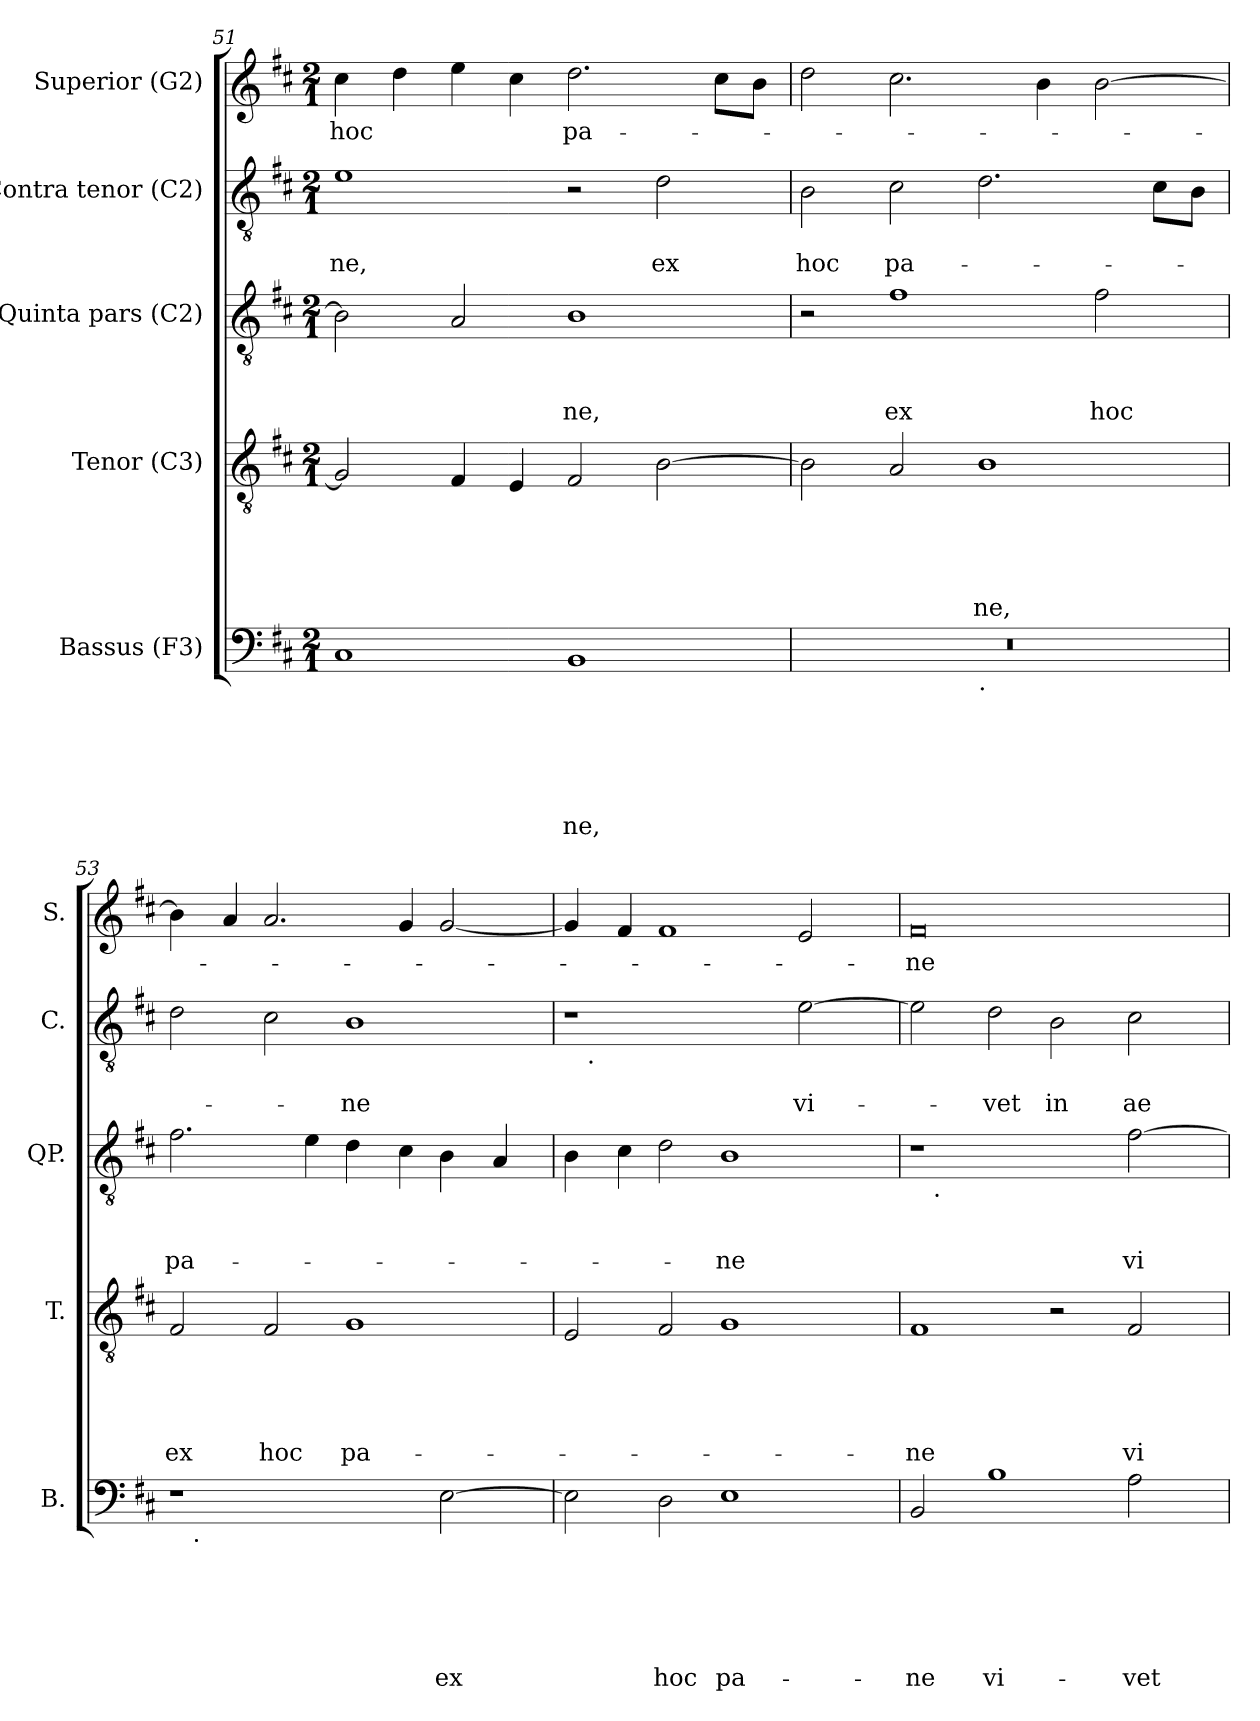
**kern	**text	**text	**text	**text	**text	**text	**kern	**text	**text	**text	**text	**text	**kern	**text	**text	**text	**kern	**text	**text	**kern	**text
*part5	*part5	*part5	*part5	*part5	*part5	*part5	*part4	*part4	*part4	*part4	*part4	*part4	*part3	*part3	*part3	*part3	*part2	*part2	*part2	*part1	*part1
*staff5	*staff5	*staff5	*staff5	*staff5	*staff5	*staff5	*staff4	*staff4	*staff4	*staff4	*staff4	*staff4	*staff3	*staff3	*staff3	*staff3	*staff2	*staff2	*staff2	*staff1	*staff1
*I"Bassus (F3)	*	*	*	*	*	*	*I"Tenor (C3)	*	*	*	*	*	*I"Quinta pars (C2)	*	*	*	*I"Contra tenor (C2)	*	*	*I"Superior (G2)	*
*I'B.	*	*	*	*	*	*	*I'T.	*	*	*	*	*	*I'QP.	*	*	*	*I'C.	*	*	*I'S.	*
*clefF4	*	*	*	*	*	*	*clefGv2	*	*	*	*	*	*clefGv2	*	*	*	*clefGv2	*	*	*clefG2	*
*k[f#c#]	*	*	*	*	*	*	*k[f#c#]	*	*	*	*	*	*k[f#c#]	*	*	*	*k[f#c#]	*	*	*k[f#c#]	*
*D:	*	*	*	*	*	*	*D:	*	*	*	*	*	*D:	*	*	*	*D:	*	*	*D:	*
*M2/1	*	*	*	*	*	*	*M2/1	*	*	*	*	*	*M2/1	*	*	*	*M2/1	*	*	*M2/1	*
=51	=51	=51	=51	=51	=51	=51	=51	=51	=51	=51	=51	=51	=51	=51	=51	=51	=51	=51	=51	=51	=51
!	!	!	!	!	!	!	!	!	!	!	!	!	!	!	!	!	!	!	!LO:LY:b	!	!LO:LY:b
1C#	.	.	.	.	.	.	2G/]	.	.	.	.	.	2B\]	.	.	.	1e	.	-ne,	4cc#\	hoc
.	.	.	.	.	.	.	.	.	.	.	.	.	.	.	.	.	.	.	.	4dd\	.
.	.	.	.	.	.	.	4F#/	.	.	.	.	.	2A/	.	.	.	.	.	.	4ee\	.
.	.	.	.	.	.	.	4E/	.	.	.	.	.	.	.	.	.	.	.	.	4cc#\	.
!	!	!	!	!	!	!LO:LY:b	!	!	!	!	!	!	!	!	!	!LO:LY:b	!	!	!	!	!LO:LY:b
1BB	.	.	.	.	.	-ne,	2F#/	.	.	.	.	.	1B	.	.	-ne,	2r	.	.	2.dd\	pa-
!	!	!	!	!	!	!	!	!	!	!	!	!	!	!	!	!	!	!	!LO:LY:b	!	!
.	.	.	.	.	.	.	[>2B\	.	.	.	.	.	.	.	.	.	2d\	.	ex	.	.
.	.	.	.	.	.	.	.	.	.	.	.	.	.	.	.	.	.	.	.	8cc#\L	.
.	.	.	.	.	.	.	.	.	.	.	.	.	.	.	.	.	.	.	.	8b\J	.
=52	=52	=52	=52	=52	=52	=52	=52	=52	=52	=52	=52	=52	=52	=52	=52	=52	=52	=52	=52	=52	=52
!	!	!	!	!	!	!	!	!	!	!	!	!	!	!	!	!	!	!	!LO:LY:b	!	!
*^	*	*	*	*	*	*	*	*	*	*	*	*	*	*	*	*	*	*	*	*	*
0r	1ryy	.	.	.	.	.	.	2B\]	.	.	.	.	.	2r	.	.	.	2B\	.	hoc	2dd\	.
!	!	!	!	!	!	!	!	!	!	!	!	!	!	!	!	!	!LO:LY:b	!	!	!LO:LY:b	!	!
.	.	.	.	.	.	.	.	2A/	.	.	.	.	.	1f#	.	.	ex	2c#\	.	pa-	2.cc#\	.
!	!LO:TX:b:t=.	!	!	!	!	!	!	!	!	!	!	!	!	!	!	!	!	!	!	!	!	!
!	!	!	!	!	!	!	!	!	!	!	!	!	!LO:LY:b	!	!	!	!	!	!	!	!	!
.	1ryy	.	.	.	.	.	.	1B	.	.	.	.	-ne,	.	.	.	.	2.d\	.	.	.	.
.	.	.	.	.	.	.	.	.	.	.	.	.	.	.	.	.	.	.	.	.	4b\	.
!	!	!	!	!	!	!	!	!	!	!	!	!	!	!	!	!	!LO:LY:b	!	!	!	!	!
.	.	.	.	.	.	.	.	.	.	.	.	.	.	2f#\	.	.	hoc	.	.	.	[<2b\	.
.	.	.	.	.	.	.	.	.	.	.	.	.	.	.	.	.	.	8c#\L	.	.	.	.
.	.	.	.	.	.	.	.	.	.	.	.	.	.	.	.	.	.	8B\J	.	.	.	.
!!LO:LB:g=z
=53	=53	=53	=53	=53	=53	=53	=53	=53	=53	=53	=53	=53	=53	=53	=53	=53	=53	=53	=53	=53	=53	=53
!	!	!	!	!	!	!	!	!	!	!	!	!	!LO:LY:b	!	!	!	!LO:LY:b	!	!	!	!	!
1r	16.ryy	.	.	.	.	.	.	2F#/	.	.	.	.	ex	2.f#\	.	.	pa-	2d\	.	.	4b\]	.
!	!LO:TX:b:t=.	!	!	!	!	!	!	!	!	!	!	!	!	!	!	!	!	!	!	!	!	!
.	1ryy	.	.	.	.	.	.	.	.	.	.	.	.	.	.	.	.	.	.	.	.	.
.	.	.	.	.	.	.	.	.	.	.	.	.	.	.	.	.	.	.	.	.	4a/	.
!	!	!	!	!	!	!	!	!	!	!	!	!	!LO:LY:b	!	!	!	!	!	!	!	!	!
.	.	.	.	.	.	.	.	2F#/	.	.	.	.	hoc	.	.	.	.	2c#\	.	.	2.a/	.
.	.	.	.	.	.	.	.	.	.	.	.	.	.	4e\	.	.	.	.	.	.	.	.
!	!	!	!	!	!	!	!	!	!	!	!	!	!LO:LY:b	!	!	!	!	!	!	!LO:LY:b	!	!
2ryy	.	.	.	.	.	.	.	1G	.	.	.	.	pa-	4d\	.	.	.	1B	.	-ne	.	.
.	2ryy	.	.	.	.	.	.	.	.	.	.	.	.	.	.	.	.	.	.	.	.	.
.	.	.	.	.	.	.	.	.	.	.	.	.	.	4c#\	.	.	.	.	.	.	4g/	.
!	!	!	!	!	!	!	!LO:LY:b	!	!	!	!	!	!	!	!	!	!	!	!	!	!	!
[>2E\	.	.	.	.	.	.	ex	.	.	.	.	.	.	4B\	.	.	.	.	.	.	[<2g/	.
.	4ryy	.	.	.	.	.	.	.	.	.	.	.	.	.	.	.	.	.	.	.	.	.
.	.	.	.	.	.	.	.	.	.	.	.	.	.	4A/	.	.	.	.	.	.	.	.
.	8ryy	.	.	.	.	.	.	.	.	.	.	.	.	.	.	.	.	.	.	.	.	.
.	32ryy	.	.	.	.	.	.	.	.	.	.	.	.	.	.	.	.	.	.	.	.	.
*v	*v	*	*	*	*	*	*	*	*	*	*	*	*	*	*	*	*	*	*	*	*	*
=54	=54	=54	=54	=54	=54	=54	=54	=54	=54	=54	=54	=54	=54	=54	=54	=54	=54	=54	=54	=54	=54
*	*	*	*	*	*	*	*	*	*	*	*	*	*	*	*	*	*^	*	*	*	*
2E\]	.	.	.	.	.	.	2E/	.	.	.	.	.	4B\	.	.	.	1r	16.ryy	.	.	4g/]	.
!	!	!	!	!	!	!	!	!	!	!	!	!	!	!	!	!	!	!LO:TX:b:t=.	!	!	!	!
.	.	.	.	.	.	.	.	.	.	.	.	.	.	.	.	.	.	1ryy	.	.	.	.
.	.	.	.	.	.	.	.	.	.	.	.	.	4c#\	.	.	.	.	.	.	.	4f#/	.
!	!	!	!	!	!	!LO:LY:b	!	!	!	!	!	!	!	!	!	!	!	!	!	!	!	!
2D\	.	.	.	.	.	hoc	2F#/	.	.	.	.	.	2d\	.	.	.	.	.	.	.	1f#	.
!	!	!	!	!	!	!LO:LY:b	!	!	!	!	!	!	!	!	!	!LO:LY:b	!	!	!	!	!	!
1E	.	.	.	.	.	pa-	1G	.	.	.	.	.	1B	.	.	-ne	2ryy	.	.	.	.	.
.	.	.	.	.	.	.	.	.	.	.	.	.	.	.	.	.	.	2ryy	.	.	.	.
!	!	!	!	!	!	!	!	!	!	!	!	!	!	!	!	!	!	!	!	!LO:LY:b	!	!
.	.	.	.	.	.	.	.	.	.	.	.	.	.	.	.	.	[>2e\	.	.	vi-	2e/	.
.	.	.	.	.	.	.	.	.	.	.	.	.	.	.	.	.	.	4ryy	.	.	.	.
.	.	.	.	.	.	.	.	.	.	.	.	.	.	.	.	.	.	8ryy	.	.	.	.
.	.	.	.	.	.	.	.	.	.	.	.	.	.	.	.	.	.	32ryy	.	.	.	.
=55	=55	=55	=55	=55	=55	=55	=55	=55	=55	=55	=55	=55	=55	=55	=55	=55	=55	=55	=55	=55	=55	=55
!	!	!	!	!	!	!LO:LY:b	!	!	!	!	!	!LO:LY:b	!	!	!	!	!	!	!	!	!	!LO:LY:b:rj
*	*	*	*	*	*	*	*	*	*	*	*	*	*^	*	*	*	*v	*v	*	*	*	*
2BB/	.	.	.	.	.	-ne	1F#	.	.	.	.	-ne	1r	16.ryy	.	.	.	2e\]	.	.	0f#	-ne
!	!	!	!	!	!	!	!	!	!	!	!	!	!	!LO:TX:b:t=.	!	!	!	!	!	!	!	!
.	.	.	.	.	.	.	.	.	.	.	.	.	.	1ryy	.	.	.	.	.	.	.	.
!	!	!	!	!	!	!LO:LY:b	!	!	!	!	!	!	!	!	!	!	!	!	!	!LO:LY:b	!	!
1B	.	.	.	.	.	vi-	.	.	.	.	.	.	.	.	.	.	.	2d\	.	-vet	.	.
!	!	!	!	!	!	!	!	!	!	!	!	!	!	!	!	!	!	!	!	!LO:LY:b	!	!
.	.	.	.	.	.	.	2r	.	.	.	.	.	2ryy	.	.	.	.	2B\	.	in	.	.
.	.	.	.	.	.	.	.	.	.	.	.	.	.	2ryy	.	.	.	.	.	.	.	.
!	!	!	!	!	!	!LO:LY:b	!	!	!	!	!	!LO:LY:b	!	!	!	!	!LO:LY:b	!	!	!LO:LY:b	!	!
2A\	.	.	.	.	.	-vet	2F#/	.	.	.	.	vi-	[>2f#\	.	.	.	vi-	2c#\	.	ae-	.	.
.	.	.	.	.	.	.	.	.	.	.	.	.	.	4ryy	.	.	.	.	.	.	.	.
.	.	.	.	.	.	.	.	.	.	.	.	.	.	8ryy	.	.	.	.	.	.	.	.
.	.	.	.	.	.	.	.	.	.	.	.	.	.	32ryy	.	.	.	.	.	.	.	.
*	*	*	*	*	*	*	*	*	*	*	*	*	*v	*v	*	*	*	*	*	*	*	*
=	=	=	=	=	=	=	=	=	=	=	=	=	=	=	=	=	=	=	=	=	=
*-	*-	*-	*-	*-	*-	*-	*-	*-	*-	*-	*-	*-	*-	*-	*-	*-	*-	*-	*-	*-	*-
